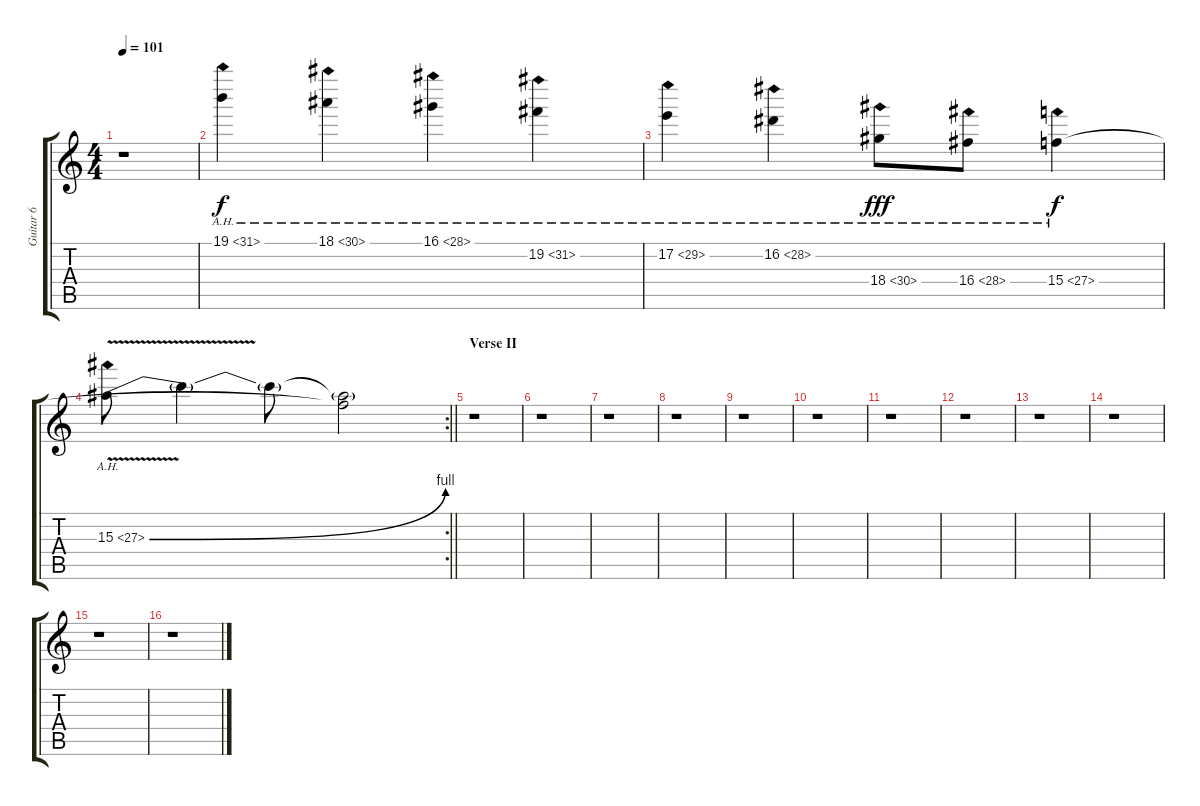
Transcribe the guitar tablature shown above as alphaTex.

\track ("Guitar 6" "Guitar 6") {instrument distortionguitar}
\staff {score tabs}
\tuning (E4 B3 G3 D3 A2 E2) {hide}
\ts (4 4)
\tempo 101
\clef g2
\ks c
r.1{dy f} |
19.1{ah 12}.4 18.1{ah 12}.4 16.1{ah 12}.4 19.2{ah 12}.4 |
17.2{ah 12}.4 16.2{ah 12}.4 18.4{ah 12}.8{dy fff} 16.4{ah 12}.8 15.4{ah 12}.4{dy f} |
\rc 2
\barLineRight lightlight
15.3{be (bend 0 0 60 4) ah 12 v}.8 15.3{t}.4 15.3{t}.8 (15.3{t} 15.4{t}).2 |
\section ("" "Verse II")
r.1 |
r.1 |
r.1 |
r.1 |
r.1 |
r.1 |
r.1 |
r.1 |
r.1 |
r.1 |
r.1 |
r.1
